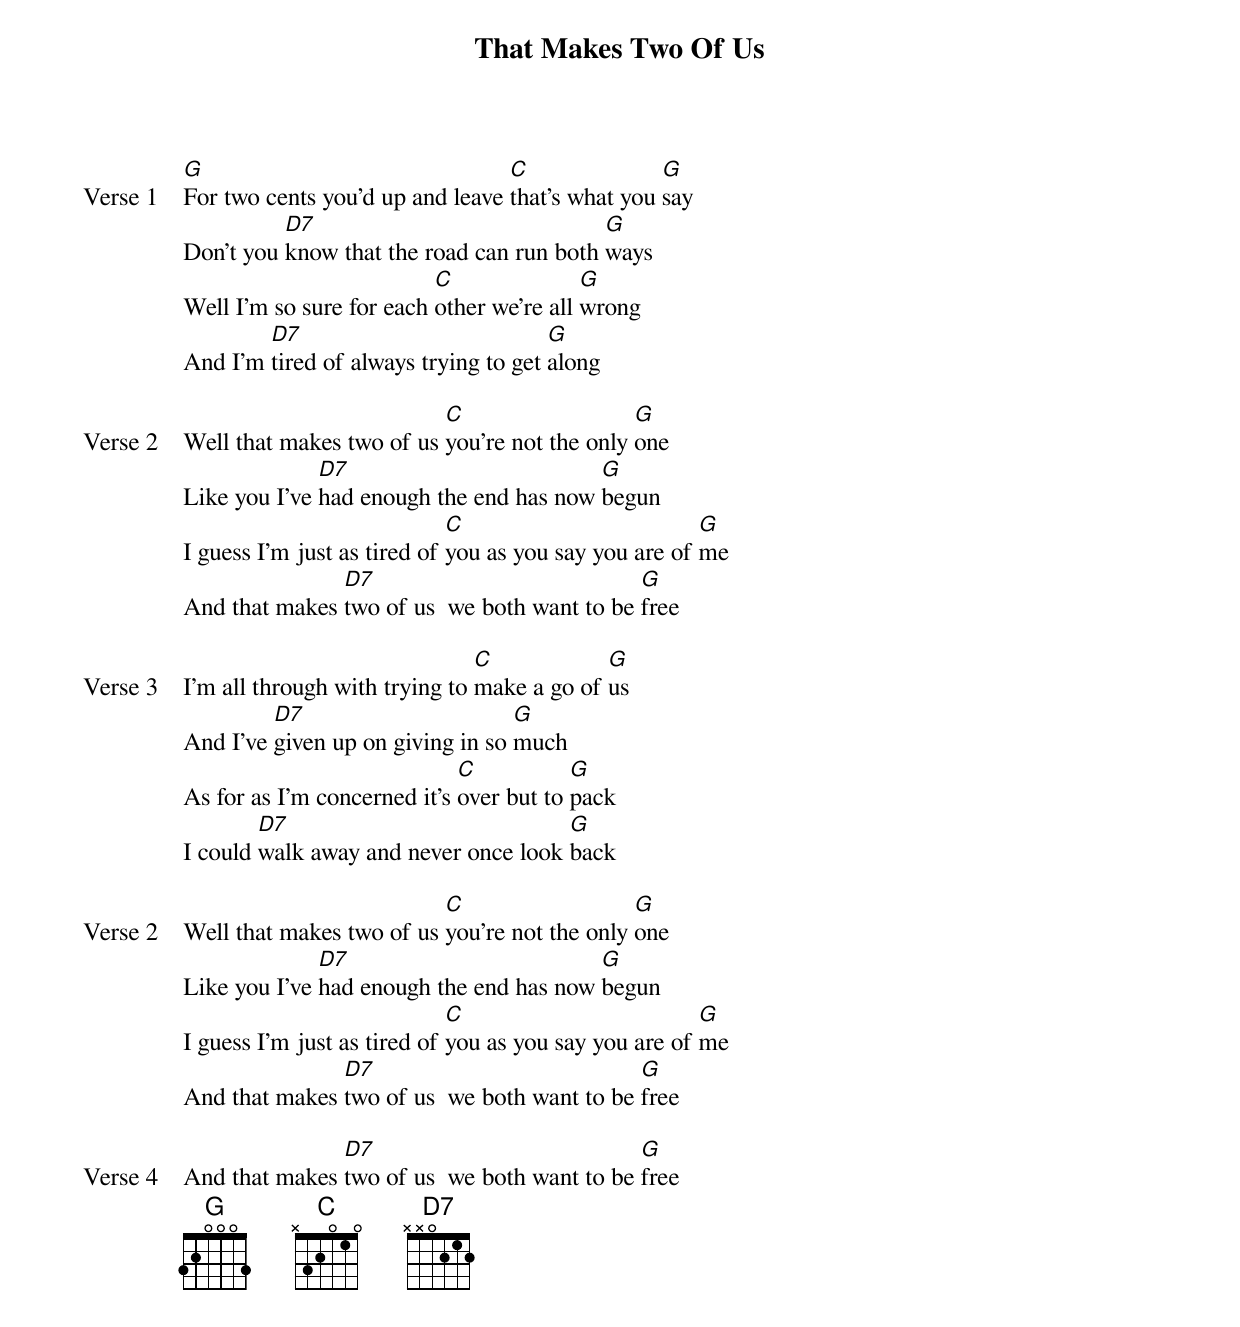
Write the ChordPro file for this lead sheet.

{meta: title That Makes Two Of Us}
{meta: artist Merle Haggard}
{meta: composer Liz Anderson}

{start_of_verse: Verse 1}
[G]For two cents you'd up and leave [C]that's what you [G]say
Don't you [D7]know that the road can run both [G]ways
Well I'm so sure for each [C]other we're all [G]wrong
And I'm [D7]tired of always trying to get [G]along
{end_of_verse}

{start_of_verse: Verse 2}
Well that makes two of us [C]you're not the only [G]one
Like you I've [D7]had enough the end has now [G]begun
I guess I'm just as tired of [C]you as you say you are of [G]me
And that makes [D7]two of us  we both want to be [G]free
{end_of_verse}

{start_of_verse: Verse 3}
I'm all through with trying to [C]make a go of [G]us
And I've [D7]given up on giving in so [G]much
As for as I'm concerned it's [C]over but to [G]pack
I could [D7]walk away and never once look [G]back
{end_of_verse}

{start_of_verse: Verse 2}
Well that makes two of us [C]you're not the only [G]one
Like you I've [D7]had enough the end has now [G]begun
I guess I'm just as tired of [C]you as you say you are of [G]me
And that makes [D7]two of us  we both want to be [G]free
{end_of_verse}

{start_of_verse: Verse 4}
And that makes [D7]two of us  we both want to be [G]free
{end_of_verse}
